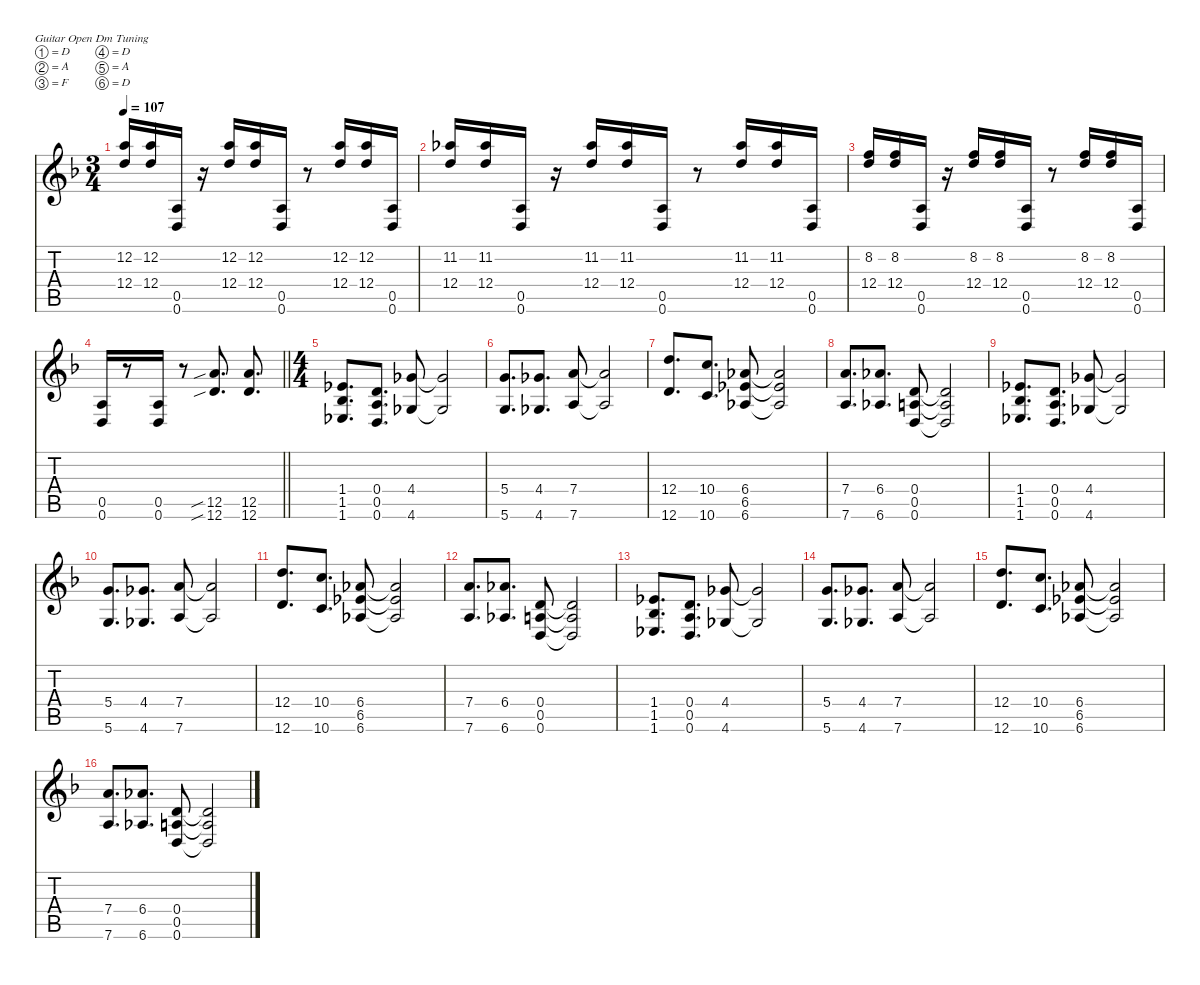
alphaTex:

\hideDynamics
\bracketExtendMode nobrackets
\singleTrackTrackNamePolicy hidden
\multiTrackTrackNamePolicy hidden
\firstSystemTrackNameMode fullname
\firstSystemTrackNameOrientation horizontal
\otherSystemsTrackNameOrientation horizontal
\track ("Guitar 1" "E-Gt") {defaultSystemsLayout 16 instrument distortionguitar}
\staff {score tabs}
\tuning (D4 A3 F3 D3 A2 D2)
\ts (3 4)
\beaming (8 2 2 2)
\tempo 107
\clef g2
\ks dminor
(12.2{acc forcenatural} 12.4{acc forcenatural}).16{dy f instrument distortionguitar beam Up} (12.2{acc forcenatural} 12.4{acc forcenatural}).16{beam Up} (0.5{acc forcenatural} 0.6{acc forcenatural}).16{beam Up} r.16{beam Up} (12.2{acc forcenatural} 12.4{acc forcenatural}).16{beam Up} (12.2{acc forcenatural} 12.4{acc forcenatural}).16{beam Up} (0.5{acc forcenatural} 0.6{acc forcenatural}).16{beam Up} r.8{beam Up} (12.2{acc forcenatural} 12.4{acc forcenatural}).16{beam Up} (12.2{acc forcenatural} 12.4{acc forcenatural}).16{beam Up} (0.5{acc forcenatural} 0.6{acc forcenatural}).16{beam Up} |
(11.2{acc b} 12.4{acc forcenatural}).16{beam Up} (11.2{acc b} 12.4{acc forcenatural}).16{beam Up} (0.5{acc forcenatural} 0.6{acc forcenatural}).16{beam Up} r.16{beam Up} (11.2{acc b} 12.4{acc forcenatural}).16{beam Up} (11.2{acc b} 12.4{acc forcenatural}).16{beam Up} (0.5{acc forcenatural} 0.6{acc forcenatural}).16{beam Up} r.8{beam Up} (11.2{acc b} 12.4{acc forcenatural}).16{beam Up} (11.2{acc b} 12.4{acc forcenatural}).16{beam Up} (0.5{acc forcenatural} 0.6{acc forcenatural}).16{beam Up} |
(8.2{acc forcenatural} 12.4{acc forcenatural}).16{beam Up} (8.2{acc forcenatural} 12.4{acc forcenatural}).16{beam Up} (0.5{acc forcenatural} 0.6{acc forcenatural}).16{beam Up} r.16{beam Up} (8.2{acc forcenatural} 12.4{acc forcenatural}).16{beam Up} (8.2{acc forcenatural} 12.4{acc forcenatural}).16{beam Up} (0.5{acc forcenatural} 0.6{acc forcenatural}).16{beam Up} r.8{beam Up} (8.2{acc forcenatural} 12.4{acc forcenatural}).16{beam Up} (8.2{acc forcenatural} 12.4{acc forcenatural}).16{beam Up} (0.5{acc forcenatural} 0.6{acc forcenatural}).16{beam Up} |
\barLineRight lightlight
(0.5{acc forcenatural} 0.6{acc forcenatural}).16{beam Up} r.8{beam Up} (0.5{acc forcenatural} 0.6{acc forcenatural}).16{beam Up} r.8{beam Up} (12.5{sib acc forcenatural} 12.6{sib acc forcenatural}).8{d beam Up} (12.5{acc forcenatural} 12.6{acc forcenatural}).8{d beam Up} |
\ts (4 4)
\beaming (8 2 2 2 2)
(1.4{acc b} 1.5{acc b} 1.6{acc b}).8{d beam Up} (0.4{acc forcenatural} 0.5{acc forcenatural} 0.6{acc forcenatural}).8{d beam Up} (4.4{acc b} 4.6{acc b}).8{beam Up} (4.4{t acc b} 4.6{t acc b}).2{beam Up} |
(5.4{acc forcenatural} 5.6{acc forcenatural}).8{d beam Up} (4.4{acc b} 4.6{acc b}).8{d beam Up} (7.4{acc forcenatural} 7.6{acc forcenatural}).8{beam Up} (7.4{t acc forcenatural} 7.6{t acc forcenatural}).2{beam Up} |
(12.4{acc forcenatural} 12.6{acc forcenatural}).8{d beam Up} (10.4{acc forcenatural} 10.6{acc forcenatural}).8{d beam Up} (6.4{acc b} 6.5{acc b} 6.6{acc b}).8{beam Up} (6.4{t acc b} 6.5{t acc b} 6.6{t acc b}).2{beam Up} |
(7.4{acc forcenatural} 7.6{acc forcenatural}).8{d beam Up} (6.4{acc b} 6.6{acc b}).8{d beam Up} (0.4{acc forcenatural} 0.5{acc forcenatural} 0.6{acc forcenatural}).8{beam Up} (0.4{t acc forcenatural} 0.5{t acc forcenatural} 0.6{t acc forcenatural}).2{beam Up} |
(1.4{acc b} 1.5{acc b} 1.6{acc b}).8{d beam Up} (0.4{acc forcenatural} 0.5{acc forcenatural} 0.6{acc forcenatural}).8{d beam Up} (4.4{acc b} 4.6{acc b}).8{beam Up} (4.4{t acc b} 4.6{t acc b}).2{beam Up} |
(5.4{acc forcenatural} 5.6{acc forcenatural}).8{d beam Up} (4.4{acc b} 4.6{acc b}).8{d beam Up} (7.4{acc forcenatural} 7.6{acc forcenatural}).8{beam Up} (7.4{t acc forcenatural} 7.6{t acc forcenatural}).2{beam Up} |
(12.4{acc forcenatural} 12.6{acc forcenatural}).8{d beam Up} (10.4{acc forcenatural} 10.6{acc forcenatural}).8{d beam Up} (6.4{acc b} 6.5{acc b} 6.6{acc b}).8{beam Up} (6.4{t acc b} 6.5{t acc b} 6.6{t acc b}).2{beam Up} |
(7.4{acc forcenatural} 7.6{acc forcenatural}).8{d beam Up} (6.4{acc b} 6.6{acc b}).8{d beam Up} (0.4{acc forcenatural} 0.5{acc forcenatural} 0.6{acc forcenatural}).8{beam Up} (0.4{t acc forcenatural} 0.5{t acc forcenatural} 0.6{t acc forcenatural}).2{beam Up} |
(1.4{acc b} 1.5{acc b} 1.6{acc b}).8{d beam Up} (0.4{acc forcenatural} 0.5{acc forcenatural} 0.6{acc forcenatural}).8{d beam Up} (4.4{acc b} 4.6{acc b}).8{beam Up} (4.4{t acc b} 4.6{t acc b}).2{beam Up} |
(5.4{acc forcenatural} 5.6{acc forcenatural}).8{d beam Up} (4.4{acc b} 4.6{acc b}).8{d beam Up} (7.4{acc forcenatural} 7.6{acc forcenatural}).8{beam Up} (7.4{t acc forcenatural} 7.6{t acc forcenatural}).2{beam Up} |
(12.4{acc forcenatural} 12.6{acc forcenatural}).8{d beam Up} (10.4{acc forcenatural} 10.6{acc forcenatural}).8{d beam Up} (6.4{acc b} 6.5{acc b} 6.6{acc b}).8{beam Up} (6.4{t acc b} 6.5{t acc b} 6.6{t acc b}).2{beam Up} |
(7.4{acc forcenatural} 7.6{acc forcenatural}).8{d beam Up} (6.4{acc b} 6.6{acc b}).8{d beam Up} (0.4{acc forcenatural} 0.5{acc forcenatural} 0.6{acc forcenatural}).8{beam Up} (0.4{t acc forcenatural} 0.5{t acc forcenatural} 0.6{t acc forcenatural}).2{beam Up}
